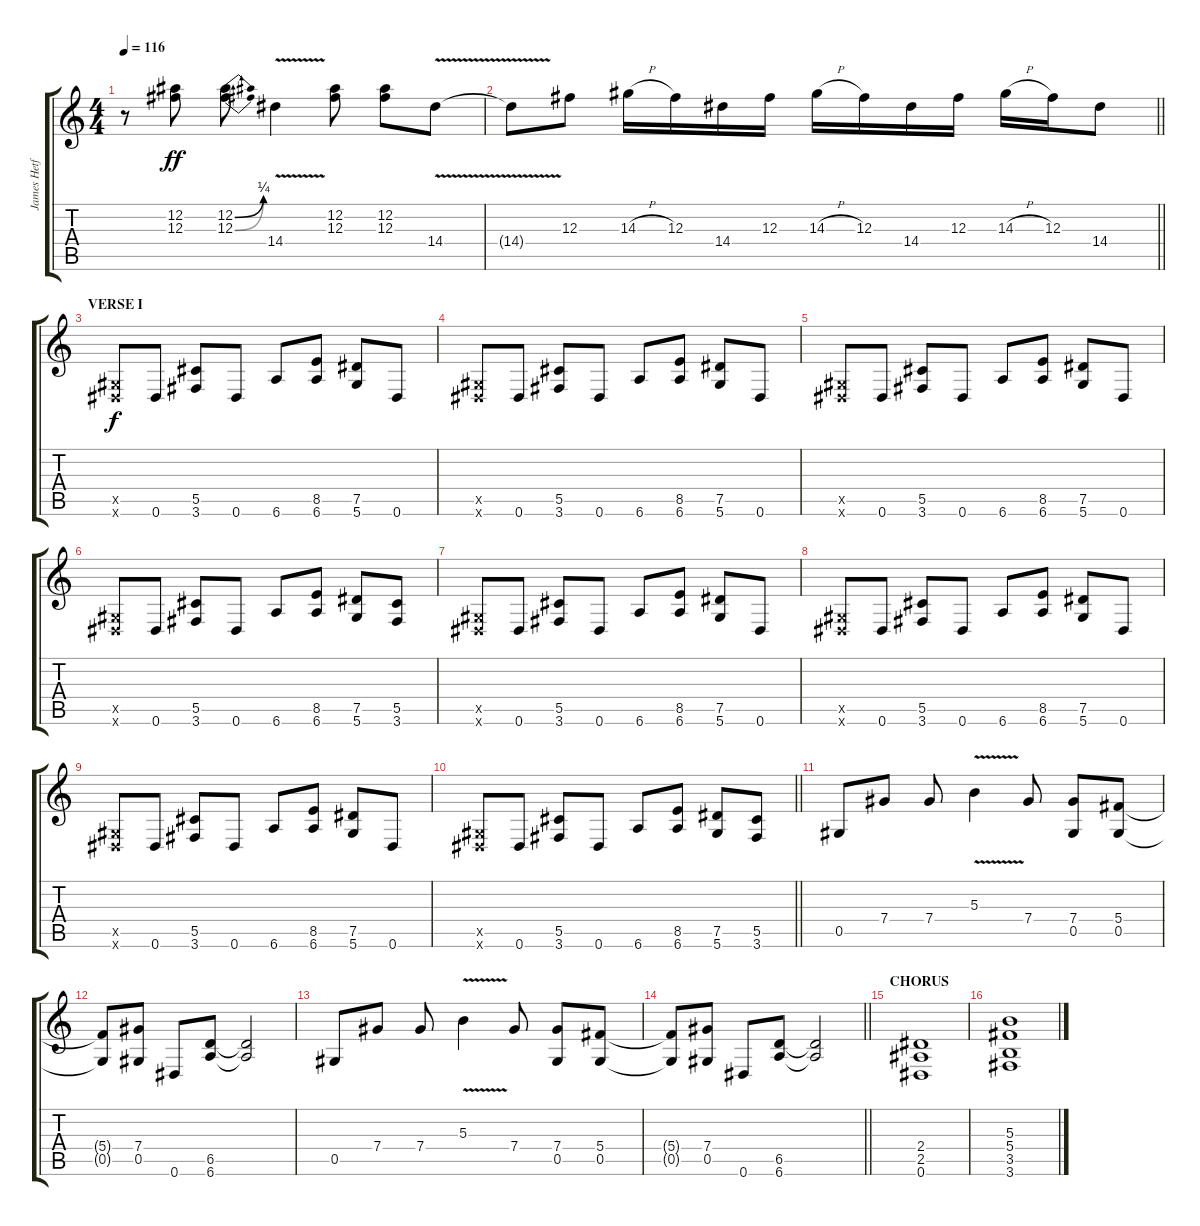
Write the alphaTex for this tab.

\track ("James Hetfield - rhythm and lead guitar" "James Hetf") {instrument distortionguitar}
\staff {score tabs}
\tuning (Eb4 Bb3 Gb3 Db3 Ab2 Eb2) {hide}
\ts (4 4)
\tempo 116
\clef g2
\ks c
r.8{dy f} (12.2 12.3).8{dy ff} (12.2{be (bend 0 0 60 1)} 12.3{be (bend 0 0 60 1)}).8 14.4{v}.4 (12.2 12.3).8 (12.2 12.3).8 14.4{v}.8 |
\barLineRight lightlight
14.4{t}.8 12.3.8 14.3{h}.16 12.3.16 14.4.16 12.3.16 14.3{h}.16 12.3.16 14.4.16 12.3.16 14.3{h}.16 12.3.16 14.4.8 |
\section ("" "VERSE I")
(0.5{x} 0.6{x}).8{dy f} 0.6.8 (5.5 3.6).8 0.6.8 6.6.8 (8.5 6.6).8 (7.5 5.6).8 0.6.8 |
(0.5{x} 0.6{x}).8 0.6.8 (5.5 3.6).8 0.6.8 6.6.8 (8.5 6.6).8 (7.5 5.6).8 0.6.8 |
(0.5{x} 0.6{x}).8 0.6.8 (5.5 3.6).8 0.6.8 6.6.8 (8.5 6.6).8 (7.5 5.6).8 0.6.8 |
(0.5{x} 0.6{x}).8 0.6.8 (5.5 3.6).8 0.6.8 6.6.8 (8.5 6.6).8 (7.5 5.6).8 (5.5 3.6).8 |
(0.5{x} 0.6{x}).8 0.6.8 (5.5 3.6).8 0.6.8 6.6.8 (8.5 6.6).8 (7.5 5.6).8 0.6.8 |
(0.5{x} 0.6{x}).8 0.6.8 (5.5 3.6).8 0.6.8 6.6.8 (8.5 6.6).8 (7.5 5.6).8 0.6.8 |
(0.5{x} 0.6{x}).8 0.6.8 (5.5 3.6).8 0.6.8 6.6.8 (8.5 6.6).8 (7.5 5.6).8 0.6.8 |
\barLineRight lightlight
(0.5{x} 0.6{x}).8 0.6.8 (5.5 3.6).8 0.6.8 6.6.8 (8.5 6.6).8 (7.5 5.6).8 (5.5 3.6).8 |
\section ("" "")
0.5.8 7.4.8 7.4.8 5.3{v}.4 7.4.8 (7.4 0.5).8 (5.4 0.5).8 |
(5.4{t} 0.5{t}).8 (7.4 0.5).8 0.6.8 (6.5 6.6).8 (6.5{t} 6.6{t}).2 |
0.5.8 7.4.8 7.4.8 5.3{v}.4 7.4.8 (7.4 0.5).8 (5.4 0.5).8 |
\barLineRight lightlight
(5.4{t} 0.5{t}).8 (7.4 0.5).8 0.6.8 (6.5 6.6).8 (6.5{t} 6.6{t}).2 |
\section ("" "CHORUS")
(2.4 2.5 0.6).1 |
(5.3 5.4 3.5 3.6).1
